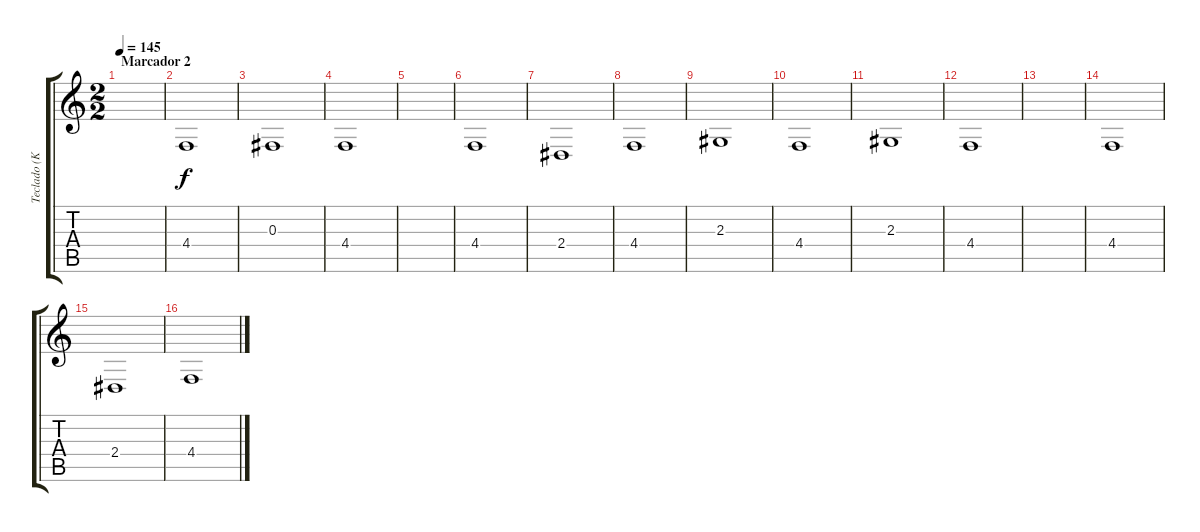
\track ("Teclado (Keyboard)" "Teclado (K") {instrument pad8sweep}
\staff {score tabs}
\tuning (Eb4 Bb3 Gb3 Db3 Ab2 Eb2) {hide}
\ts (2 2)
\section ("" "Marcador 2")
\tempo 145
\clef g2
\ks c
|
4.4.1 |
0.3.1 |
4.4.1 |
|
4.4.1 |
2.4.1 |
4.4.1 |
2.3.1 |
4.4.1 |
2.3.1 |
4.4.1 |
|
4.4.1 |
2.4.1 |
4.4.1
